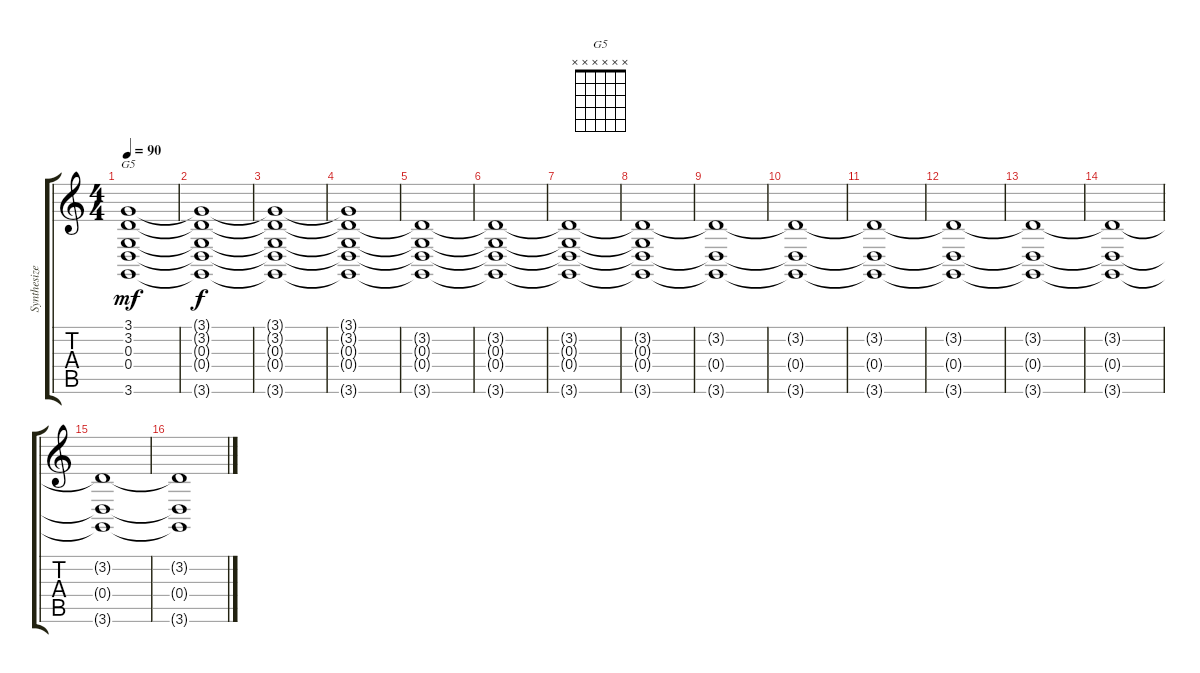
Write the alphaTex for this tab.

\track ("Synthesizer" "Synthesize") {instrument synthstrings2}
\staff {score tabs}
\tuning (E4 B3 G3 D3 A2 E2) {hide}
\chord ("G5" x x x x x x) {firstfret 0}
\ts (4 4)
\tempo 90
\clef g2
\ks c
(3.1 3.2 0.3 0.4 3.6).1{ch "G5" dy mf instrument synthstrings2} |
(3.1{t} 3.2{t} 0.3{t} 0.4{t} 3.6{t}).1{dy f} |
(3.1{t} 3.2{t} 0.3{t} 0.4{t} 3.6{t}).1 |
(3.1{t} 3.2{t} 0.3{t} 0.4{t} 3.6{t}).1 |
(3.2{t} 0.3{t} 0.4{t} 3.6{t}).1 |
(3.2{t} 0.3{t} 0.4{t} 3.6{t}).1 |
(3.2{t} 0.3{t} 0.4{t} 3.6{t}).1 |
(3.2{t} 0.3{t} 0.4{t} 3.6{t}).1 |
(3.2{t} 0.4{t} 3.6{t}).1 |
(3.2{t} 0.4{t} 3.6{t}).1 |
(3.2{t} 0.4{t} 3.6{t}).1 |
(3.2{t} 0.4{t} 3.6{t}).1 |
(3.2{t} 0.4{t} 3.6{t}).1 |
(3.2{t} 0.4{t} 3.6{t}).1 |
(3.2{t} 0.4{t} 3.6{t}).1 |
(3.2{t} 0.4{t} 3.6{t}).1
